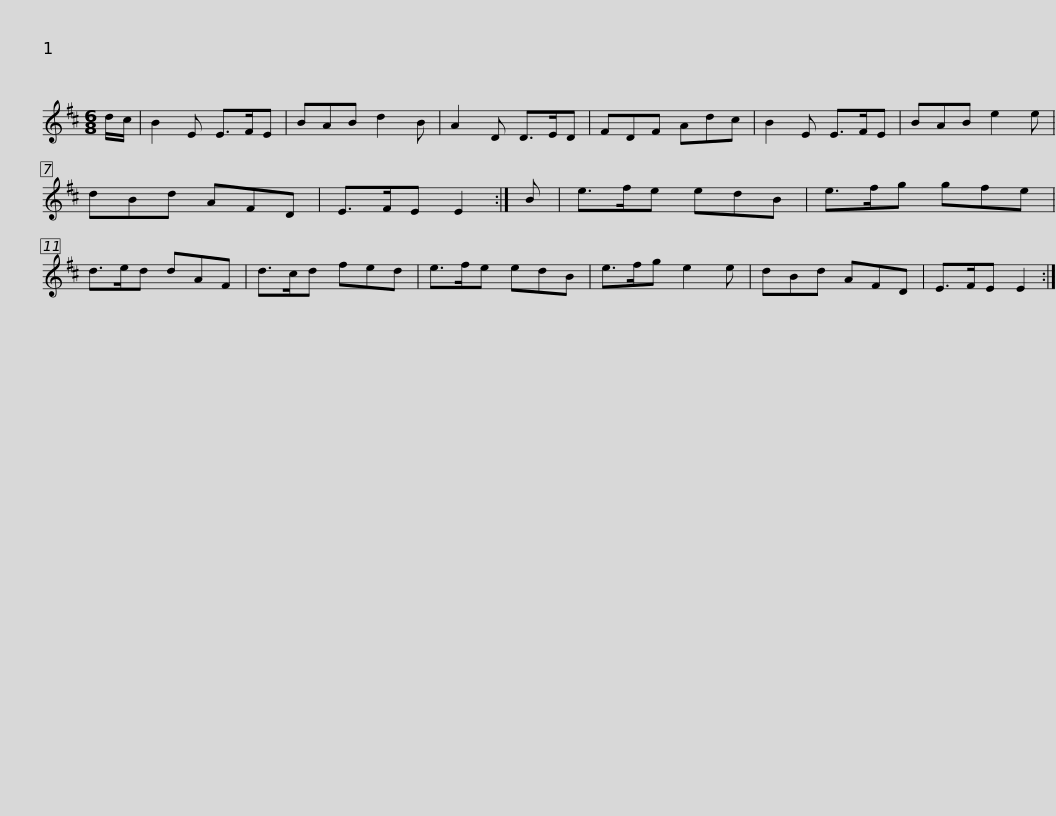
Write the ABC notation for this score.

X:1
L:1/8
M:6/8
I:linebreak $
K:D
V:1 treble
V:1
 d/c/ | B2 E E>FE | BAB d2 B | A2 D D>ED | FDF Adc | %5
 B2 E E>FE | BAB e2 e | dBd AFD |$ E>FE E2 :| B | %10
 e>fe edB | e>fg gfe | d>ed dAF | d>cd fed | e>fe edB | %15
 e>fg e2 e |$ dBd AFD | E>FE E2 :| %18
